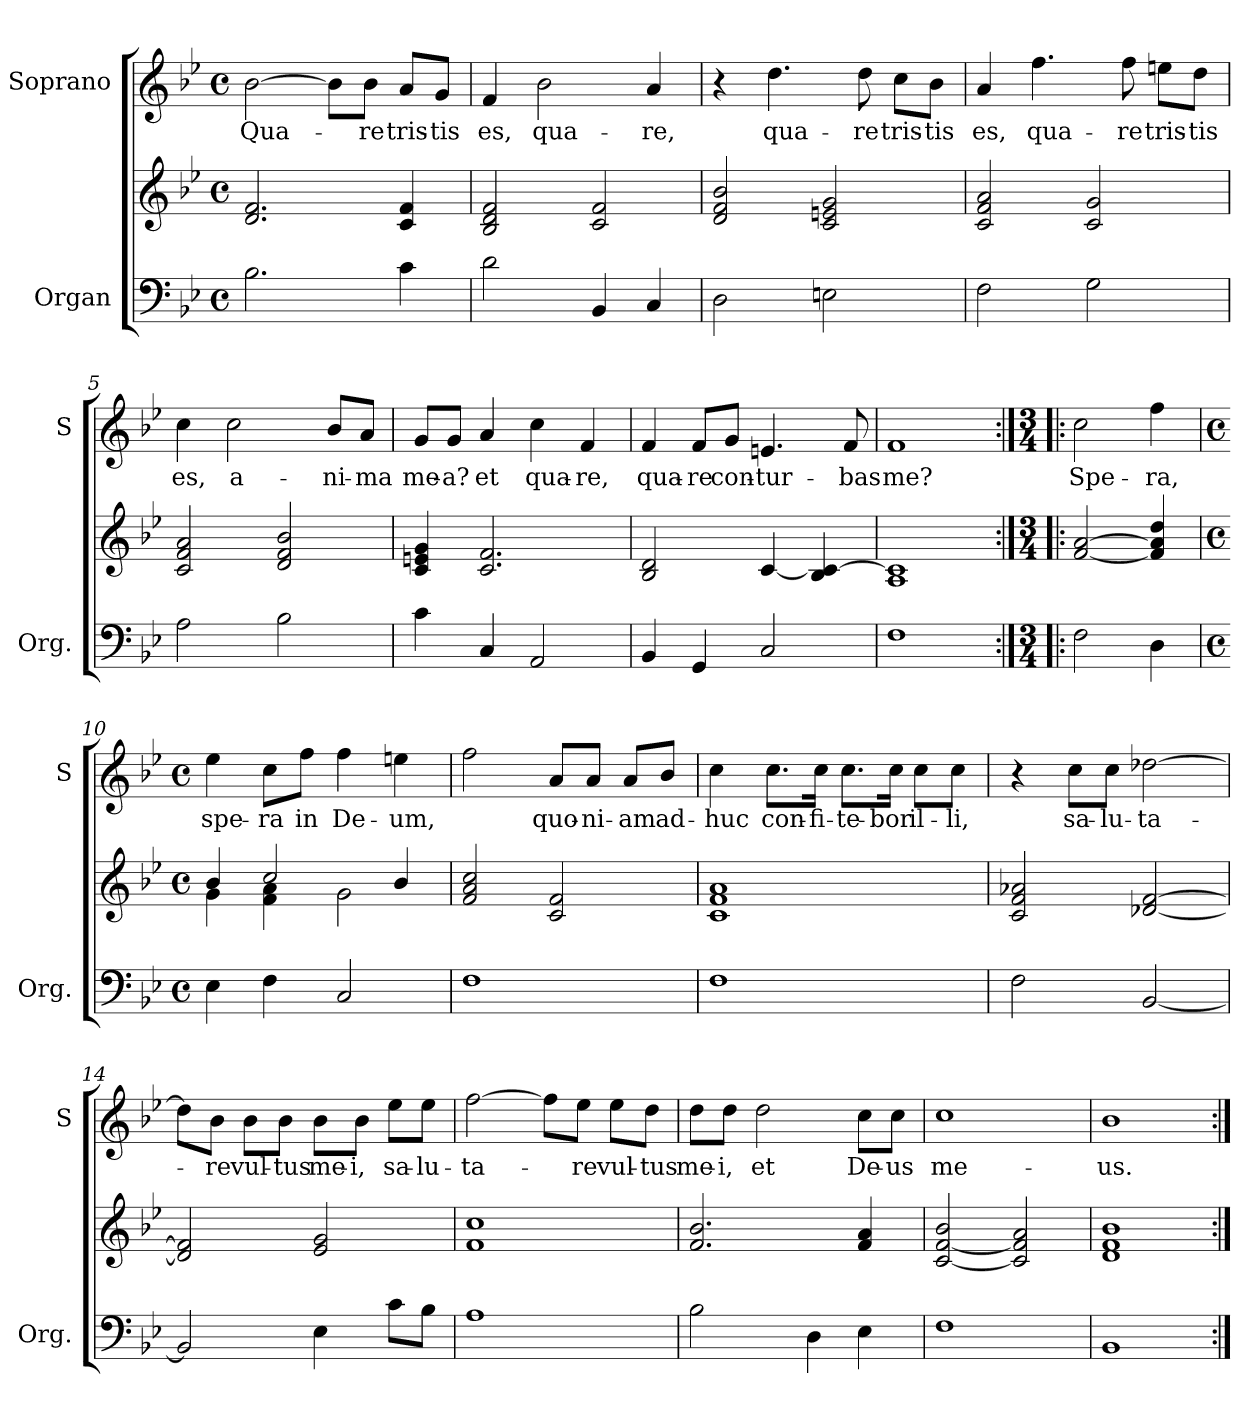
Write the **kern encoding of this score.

**kern	**kern	**kern	**text
*part2	*part2	*part1	*part1
*staff3	*staff2	*staff1	*staff1
*I"Organ	*	*I"Soprano	*
*I'Org.	*	*I'S	*
*clefF4	*clefG2	*clefG2	*
*k[b-e-]	*k[b-e-]	*k[b-e-]	*
*B-:	*B-:	*B-:	*
*M4/4	*M4/4	*M4/4	*
*met(c)	*met(c)	*met(c)	*
=1	=1	=1	=1
!	!	!	!LO:LY:b
2.B-\	2.d/ 2.f/	[2b-\	Qua-
.	.	8b-\L]	.
!	!	!	!LO:LY:b
.	.	8b-\J	-re
!	!	!	!LO:LY:b
4c\	4c/ 4f/	8a/L	tris-
!	!	!	!LO:LY:b
.	.	8g/J	-tis
=2	=2	=2	=2
!	!	!	!LO:LY:b
2d\	2B-/ 2d/ 2f/	4f/	es,
!	!	!	!LO:LY:b
.	.	2b-\	qua-
4BB-/	2c/ 2f/	.	.
!	!	!	!LO:LY:b
4C/	.	4a/	-re,
=3	=3	=3	=3
2D\	2d/ 2f/ 2b-/	4r	.
!	!	!	!LO:LY:b
.	.	4.dd\	qua-
2En\	2c/ 2en/ 2g/	.	.
!	!	!	!LO:LY:b
.	.	8dd\	-re
!	!	!	!LO:LY:b
.	.	8cc\L	tris-
!	!	!	!LO:LY:b
.	.	8b-\J	-tis
=4	=4	=4	=4
!	!	!	!LO:LY:b
2F\	2c/ 2f/ 2a/	4a/	es,
!	!	!	!LO:LY:b
.	.	4.ff\	qua-
2G\	2c/ 2g/	.	.
!	!	!	!LO:LY:b
.	.	8ff\	-re
!	!	!	!LO:LY:b
.	.	8een\L	tris-
!	!	!	!LO:LY:b
.	.	8dd\J	-tis
!!LO:LB:g=z
=5	=5	=5	=5
!	!	!	!LO:LY:b
2A\	2c/ 2f/ 2a/	4cc\	es,
!	!	!	!LO:LY:b
.	.	2cc\	a-
2B-\	2d/ 2f/ 2b-/	.	.
!	!	!	!LO:LY:b
.	.	8b-/L	-ni-
!	!	!	!LO:LY:b
.	.	8a/J	-ma
=6	=6	=6	=6
!	!	!	!LO:LY:b
4c\	4c/ 4en/ 4g/	8g/L	me-
!	!	!	!LO:LY:b
.	.	8g/J	-a?
!	!	!	!LO:LY:b
4C/	2.c/ 2.f/	4a/	et
!	!	!	!LO:LY:b
2AA/	.	4cc\	qua-
!	!	!	!LO:LY:b
.	.	4f/	-re,
=7	=7	=7	=7
!	!	!	!LO:LY:b
4BB-/	2B-/ 2d/	4f/	qua-
!	!	!	!LO:LY:b
4GG/	.	8f/L	-re
!	!	!	!LO:LY:b
.	.	8g/J	con-
!	!	!	!LO:LY:b
2C/	[4c/	4.en/	-tur-
.	4B-/ 4c/_	.	.
!	!	!	!LO:LY:b
.	.	8f/	-bas
=8	=8	=8	=8
!	!	!	!LO:LY:b
1F	1A 1c]	1f	me?
=9:|!|:	=9:|!|:	=9:|!|:	=9:|!|:
*M3/4	*M3/4	*M3/4	*
!	!	!	!LO:LY:b
2F\	[2f/ [2a/	2cc\	Spe-
!	!	!	!LO:LY:b
4D\	4f/] 4a/] 4dd/	4ff\	-ra,
!!LO:LB:g=z
=10	=10	=10	=10
*M4/4	*M4/4	*M4/4	*
*met(c)	*met(c)	*met(c)	*
*	*^	*	*
!	!	!	!	!LO:LY:b
4E-\	4b-/	4g\	4ee-\	spe-
!	!	!	!	!LO:LY:b
4F\	2cc/	4f\ 4a\	8cc\L	-ra
!	!	!	!	!LO:LY:b
.	.	.	8ff\J	in
!	!	!	!	!LO:LY:b
2C/	.	2g\	4ff\	De-
!	!	!	!	!LO:LY:b
.	4b-/	.	4een\	-um,
*	*v	*v	*	*
=11	=11	=11	=11
1F	2f/ 2a/ 2cc/	2ff\	.
!	!	!	!LO:LY:b
.	2c/ 2f/	8a/L	quo-
!	!	!	!LO:LY:b
.	.	8a/J	-ni-
!	!	!	!LO:LY:b
.	.	8a/L	-am
!	!	!	!LO:LY:b
.	.	8b-/J	ad-
=12	=12	=12	=12
!	!	!	!LO:LY:b
1F	1c 1f 1a	4cc\	-huc
!	!	!	!LO:LY:b
.	.	8.cc\L	con-
!	!	!	!LO:LY:b
.	.	16cc\Jk	-fi-
!	!	!	!LO:LY:b
.	.	8.cc\L	-te-
!	!	!	!LO:LY:b
.	.	16cc\Jk	-bor
!	!	!	!LO:LY:b
.	.	8cc\L	il-
!	!	!	!LO:LY:b
.	.	8cc\J	-li,
=13	=13	=13	=13
2F\	2c/ 2f/ 2a-X/	4r	.
!	!	!	!LO:LY:b
.	.	8cc\L	sa-
!	!	!	!LO:LY:b
.	.	8cc\J	-lu-
!	!	!	!LO:LY:b
[2BB-/	[2d-X/ [2f/	[2dd-X\	-ta-
!!LO:LB:g=z
=14	=14	=14	=14
2BB-/]	2d-/] 2f/]	8dd-\L]	.
!	!	!	!LO:LY:b
.	.	8b-\J	-re
!	!	!	!LO:LY:b
.	.	8b-\L	vul-
!	!	!	!LO:LY:b
.	.	8b-\J	-tus
!	!	!	!LO:LY:b
4E-\	2e-/ 2g/	8b-\L	me-
!	!	!	!LO:LY:b
.	.	8b-\J	-i,
!	!	!	!LO:LY:b
8c\L	.	8ee-\L	sa-
!	!	!	!LO:LY:b
8B-\J	.	8ee-\J	-lu-
=15	=15	=15	=15
!	!	!	!LO:LY:b
1A	1f 1cc	[2ff\	-ta-
.	.	8ff\L]	.
!	!	!	!LO:LY:b
.	.	8ee-\J	-re
!	!	!	!LO:LY:b
.	.	8ee-\L	vul-
!	!	!	!LO:LY:b
.	.	8dd\J	-tus
=16	=16	=16	=16
!	!	!	!LO:LY:b
2B-\	2.f/ 2.b-/	8dd\L	me-
!	!	!	!LO:LY:b
.	.	8dd\J	-i,
!	!	!	!LO:LY:b
.	.	2dd\	et
4D\	.	.	.
!	!	!	!LO:LY:b
4E-\	4f/ 4a/	8cc\L	De-
!	!	!	!LO:LY:b
.	.	8cc\J	-us
=17	=17	=17	=17
!	!	!	!LO:LY:b
1F	[2c/ [2f/ 2b-/	1cc	me-
.	2c/] 2f/] 2a/	.	.
=18	=18	=18	=18
!	!	!	!LO:LY:b
1BB-	1d 1f 1b-	1b-	-us.
=:|!	=:|!	=:|!	=:|!
*-	*-	*-	*-
